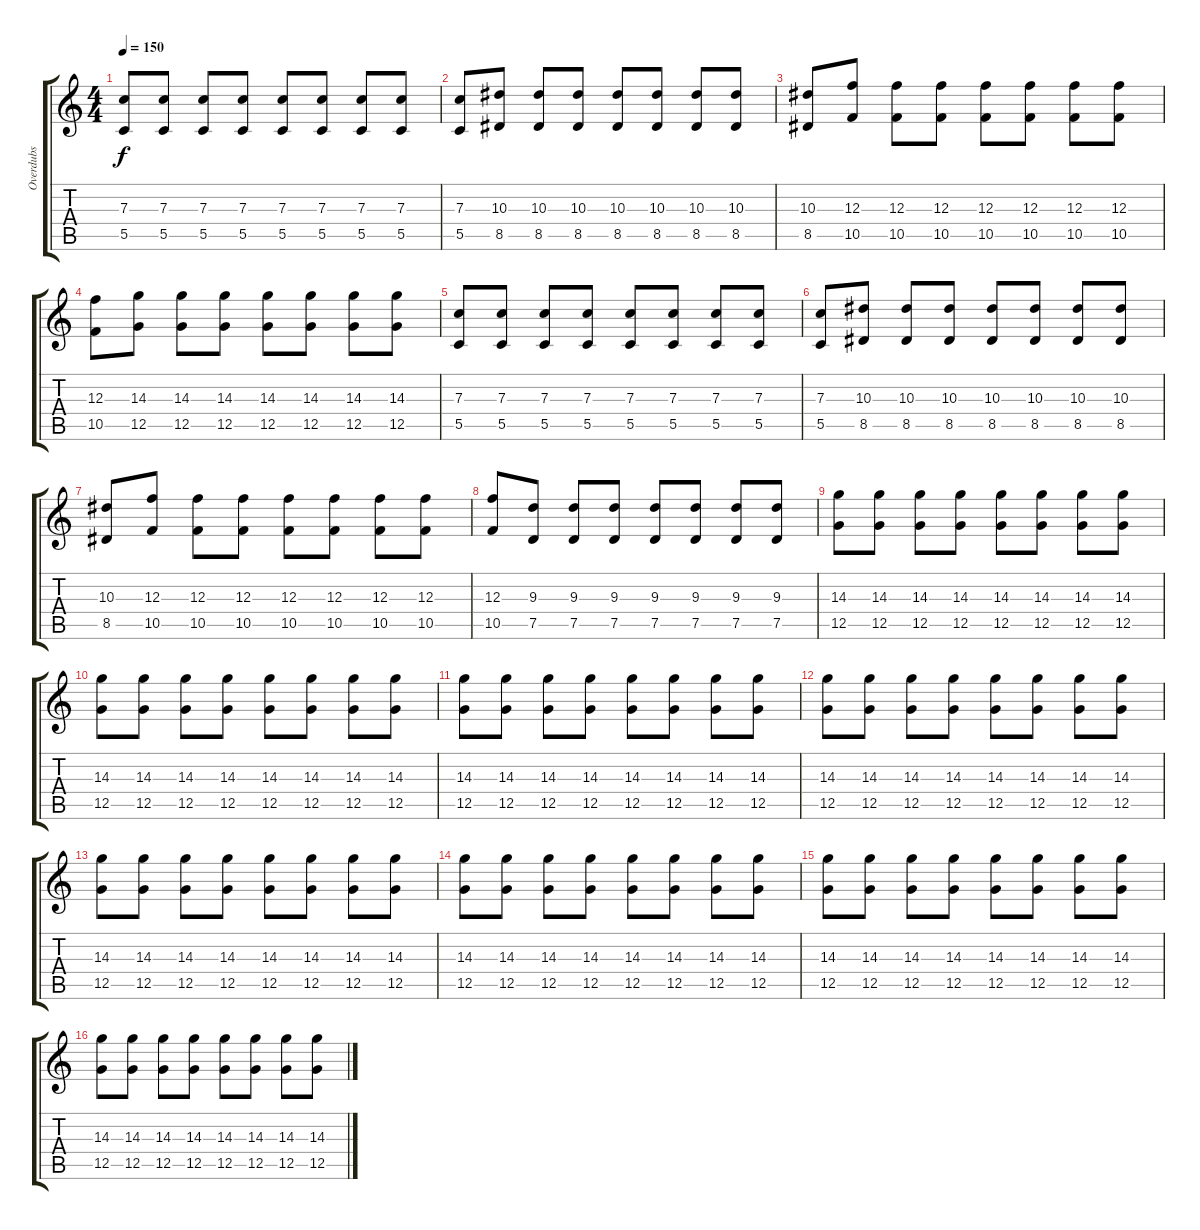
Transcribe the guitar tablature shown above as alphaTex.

\track ("Overdubs" "Overdubs") {instrument distortionguitar}
\staff {score tabs}
\tuning (D4 A3 F3 C3 G2 C2) {hide}
\ts (4 4)
\tempo 150
\clef g2
\ks c
(7.3 5.5).8{dy f} (7.3 5.5).8 (7.3 5.5).8 (7.3 5.5).8 (7.3 5.5).8 (7.3 5.5).8 (7.3 5.5).8 (7.3 5.5).8 |
(7.3 5.5).8 (10.3 8.5).8 (10.3 8.5).8 (10.3 8.5).8 (10.3 8.5).8 (10.3 8.5).8 (10.3 8.5).8 (10.3 8.5).8 |
(10.3 8.5).8 (12.3 10.5).8 (12.3 10.5).8 (12.3 10.5).8 (12.3 10.5).8 (12.3 10.5).8 (12.3 10.5).8 (12.3 10.5).8 |
(12.3 10.5).8 (14.3 12.5).8 (14.3 12.5).8 (14.3 12.5).8 (14.3 12.5).8 (14.3 12.5).8 (14.3 12.5).8 (14.3 12.5).8 |
(7.3 5.5).8 (7.3 5.5).8 (7.3 5.5).8 (7.3 5.5).8 (7.3 5.5).8 (7.3 5.5).8 (7.3 5.5).8 (7.3 5.5).8 |
(7.3 5.5).8 (10.3 8.5).8 (10.3 8.5).8 (10.3 8.5).8 (10.3 8.5).8 (10.3 8.5).8 (10.3 8.5).8 (10.3 8.5).8 |
(10.3 8.5).8 (12.3 10.5).8 (12.3 10.5).8 (12.3 10.5).8 (12.3 10.5).8 (12.3 10.5).8 (12.3 10.5).8 (12.3 10.5).8 |
(12.3 10.5).8 (9.3 7.5).8 (9.3 7.5).8 (9.3 7.5).8 (9.3 7.5).8 (9.3 7.5).8 (9.3 7.5).8 (9.3 7.5).8 |
(14.3 12.5).8 (14.3 12.5).8 (14.3 12.5).8 (14.3 12.5).8 (14.3 12.5).8 (14.3 12.5).8 (14.3 12.5).8 (14.3 12.5).8 |
(14.3 12.5).8 (14.3 12.5).8 (14.3 12.5).8 (14.3 12.5).8 (14.3 12.5).8 (14.3 12.5).8 (14.3 12.5).8 (14.3 12.5).8 |
(14.3 12.5).8 (14.3 12.5).8 (14.3 12.5).8 (14.3 12.5).8 (14.3 12.5).8 (14.3 12.5).8 (14.3 12.5).8 (14.3 12.5).8 |
(14.3 12.5).8 (14.3 12.5).8 (14.3 12.5).8 (14.3 12.5).8 (14.3 12.5).8 (14.3 12.5).8 (14.3 12.5).8 (14.3 12.5).8 |
(14.3 12.5).8 (14.3 12.5).8 (14.3 12.5).8 (14.3 12.5).8 (14.3 12.5).8 (14.3 12.5).8 (14.3 12.5).8 (14.3 12.5).8 |
(14.3 12.5).8 (14.3 12.5).8 (14.3 12.5).8 (14.3 12.5).8 (14.3 12.5).8 (14.3 12.5).8 (14.3 12.5).8 (14.3 12.5).8 |
(14.3 12.5).8 (14.3 12.5).8 (14.3 12.5).8 (14.3 12.5).8 (14.3 12.5).8 (14.3 12.5).8 (14.3 12.5).8 (14.3 12.5).8 |
(14.3 12.5).8 (14.3 12.5).8 (14.3 12.5).8 (14.3 12.5).8 (14.3 12.5).8 (14.3 12.5).8 (14.3 12.5).8 (14.3 12.5).8
